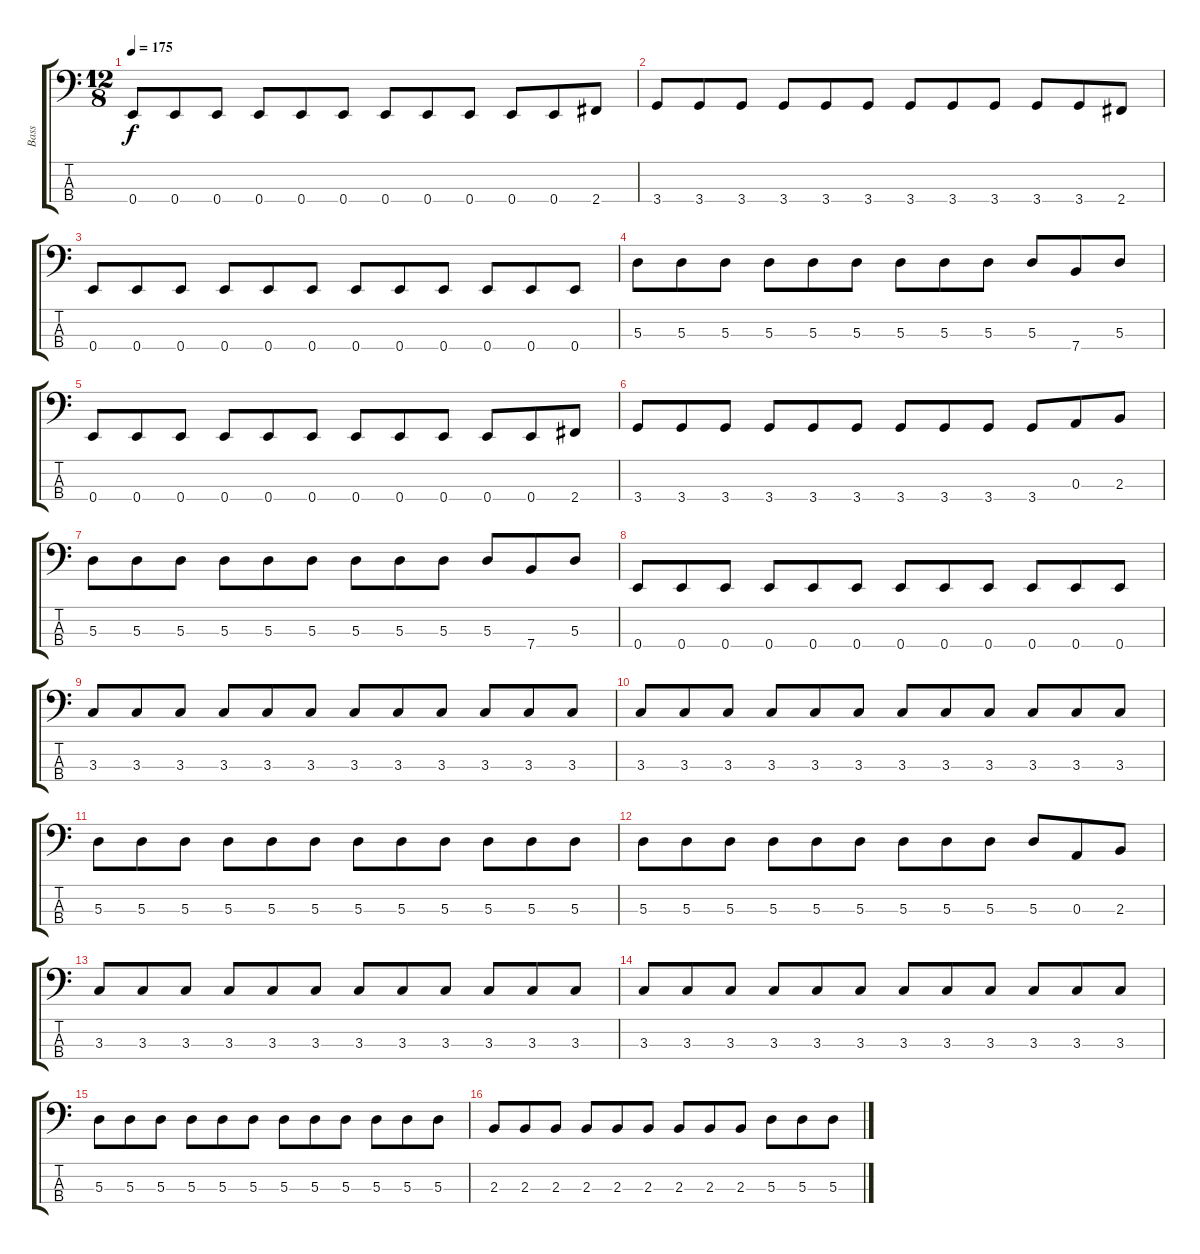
\track ("Bass" "Bass") {instrument electricbassfinger}
\staff {score tabs}
\tuning (G2 D2 A1 E1) {hide}
\ts (12 8)
\tempo 175
\clef f4
\ks c
0.4.8{dy f} 0.4.8 0.4.8 0.4.8 0.4.8 0.4.8 0.4.8 0.4.8 0.4.8 0.4.8 0.4.8 2.4.8 |
3.4.8 3.4.8 3.4.8 3.4.8 3.4.8 3.4.8 3.4.8 3.4.8 3.4.8 3.4.8 3.4.8 2.4.8 |
0.4.8 0.4.8 0.4.8 0.4.8 0.4.8 0.4.8 0.4.8 0.4.8 0.4.8 0.4.8 0.4.8 0.4.8 |
5.3.8 5.3.8 5.3.8 5.3.8 5.3.8 5.3.8 5.3.8 5.3.8 5.3.8 5.3.8 7.4.8 5.3.8 |
0.4.8 0.4.8 0.4.8 0.4.8 0.4.8 0.4.8 0.4.8 0.4.8 0.4.8 0.4.8 0.4.8 2.4.8 |
3.4.8 3.4.8 3.4.8 3.4.8 3.4.8 3.4.8 3.4.8 3.4.8 3.4.8 3.4.8 0.3.8 2.3.8 |
5.3.8 5.3.8 5.3.8 5.3.8 5.3.8 5.3.8 5.3.8 5.3.8 5.3.8 5.3.8 7.4.8 5.3.8 |
0.4.8 0.4.8 0.4.8 0.4.8 0.4.8 0.4.8 0.4.8 0.4.8 0.4.8 0.4.8 0.4.8 0.4.8 |
3.3.8 3.3.8 3.3.8 3.3.8 3.3.8 3.3.8 3.3.8 3.3.8 3.3.8 3.3.8 3.3.8 3.3.8 |
3.3.8 3.3.8 3.3.8 3.3.8 3.3.8 3.3.8 3.3.8 3.3.8 3.3.8 3.3.8 3.3.8 3.3.8 |
5.3.8 5.3.8 5.3.8 5.3.8 5.3.8 5.3.8 5.3.8 5.3.8 5.3.8 5.3.8 5.3.8 5.3.8 |
5.3.8 5.3.8 5.3.8 5.3.8 5.3.8 5.3.8 5.3.8 5.3.8 5.3.8 5.3.8 0.3.8 2.3.8 |
3.3.8 3.3.8 3.3.8 3.3.8 3.3.8 3.3.8 3.3.8 3.3.8 3.3.8 3.3.8 3.3.8 3.3.8 |
3.3.8 3.3.8 3.3.8 3.3.8 3.3.8 3.3.8 3.3.8 3.3.8 3.3.8 3.3.8 3.3.8 3.3.8 |
5.3.8 5.3.8 5.3.8 5.3.8 5.3.8 5.3.8 5.3.8 5.3.8 5.3.8 5.3.8 5.3.8 5.3.8 |
2.3.8 2.3.8 2.3.8 2.3.8 2.3.8 2.3.8 2.3.8 2.3.8 2.3.8 5.3.8 5.3.8 5.3.8
